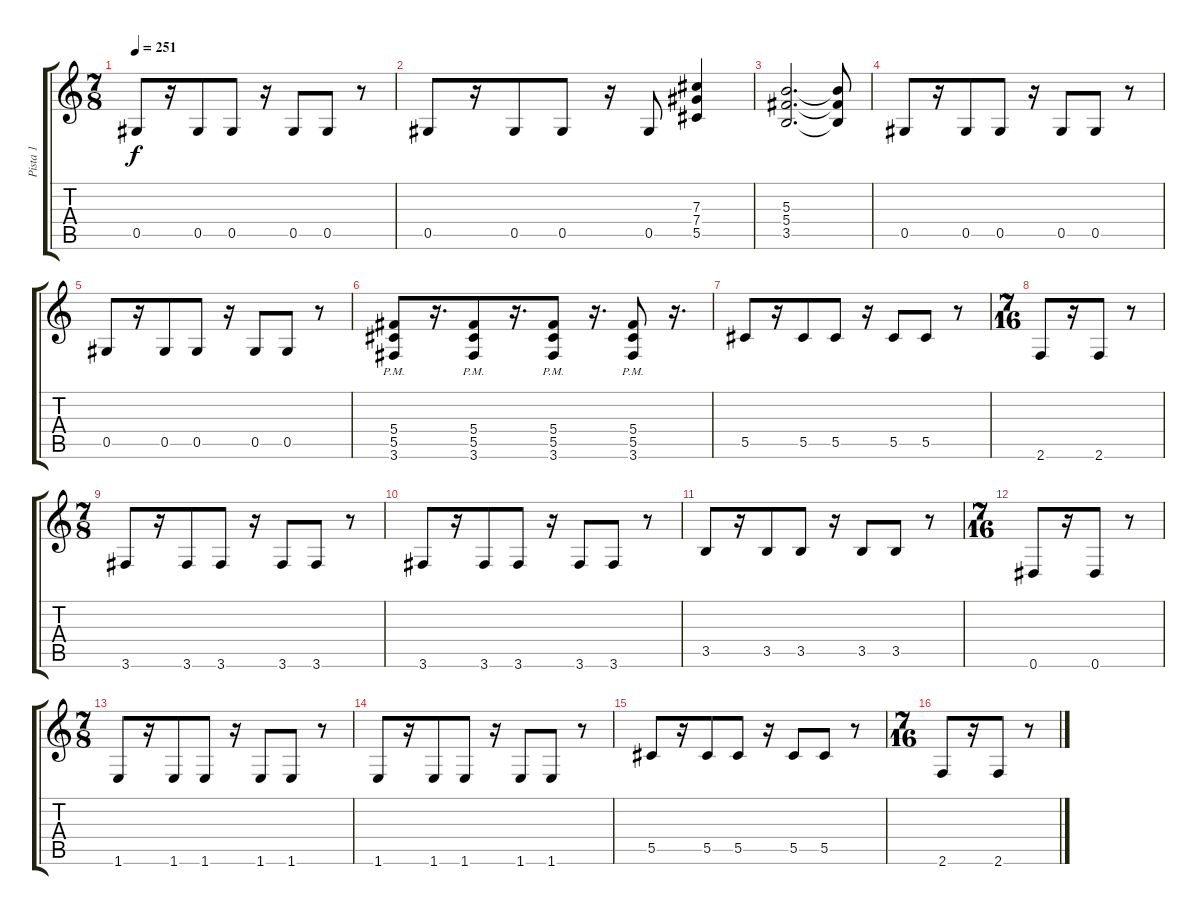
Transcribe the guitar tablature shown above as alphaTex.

\track ("Pista 1" "Pista 1") {instrument distortionguitar}
\staff {score tabs}
\tuning (Eb4 Bb3 Gb3 Db3 Ab2 Eb2) {hide}
\ts (7 8)
\tempo 251
\clef g2
\ks c
0.5.8{dy f} r.16 0.5.8 0.5.8 r.16 0.5.8 0.5.8 r.8 |
0.5.8 r.16 0.5.8 0.5.8 r.16 0.5.8 (7.3 7.4 5.5).4 |
(5.3 5.4 3.5).2{d} (5.3{t} 5.4{t} 3.5{t}).8 |
0.5.8 r.16 0.5.8 0.5.8 r.16 0.5.8 0.5.8 r.8 |
0.5.8 r.16 0.5.8 0.5.8 r.16 0.5.8 0.5.8 r.8 |
(5.4{pm} 5.5{pm} 3.6{pm}).8 r.16{d} (5.4{pm} 5.5{pm} 3.6{pm}).8 r.16{d} (5.4{pm} 5.5{pm} 3.6{pm}).8 r.16{d} (5.4{pm} 5.5{pm} 3.6{pm}).8 r.16{d} |
5.5.8 r.16 5.5.8 5.5.8 r.16 5.5.8 5.5.8 r.8 |
\ts (7 16)
2.6.8 r.16 2.6.8 r.8 |
\ts (7 8)
3.6.8 r.16 3.6.8 3.6.8 r.16 3.6.8 3.6.8 r.8 |
3.6.8 r.16 3.6.8 3.6.8 r.16 3.6.8 3.6.8 r.8 |
3.5.8 r.16 3.5.8 3.5.8 r.16 3.5.8 3.5.8 r.8 |
\ts (7 16)
0.6.8 r.16 0.6.8 r.8 |
\ts (7 8)
1.6.8 r.16 1.6.8 1.6.8 r.16 1.6.8 1.6.8 r.8 |
1.6.8 r.16 1.6.8 1.6.8 r.16 1.6.8 1.6.8 r.8 |
5.5.8 r.16 5.5.8 5.5.8 r.16 5.5.8 5.5.8 r.8 |
\ts (7 16)
2.6.8 r.16 2.6.8 r.8
